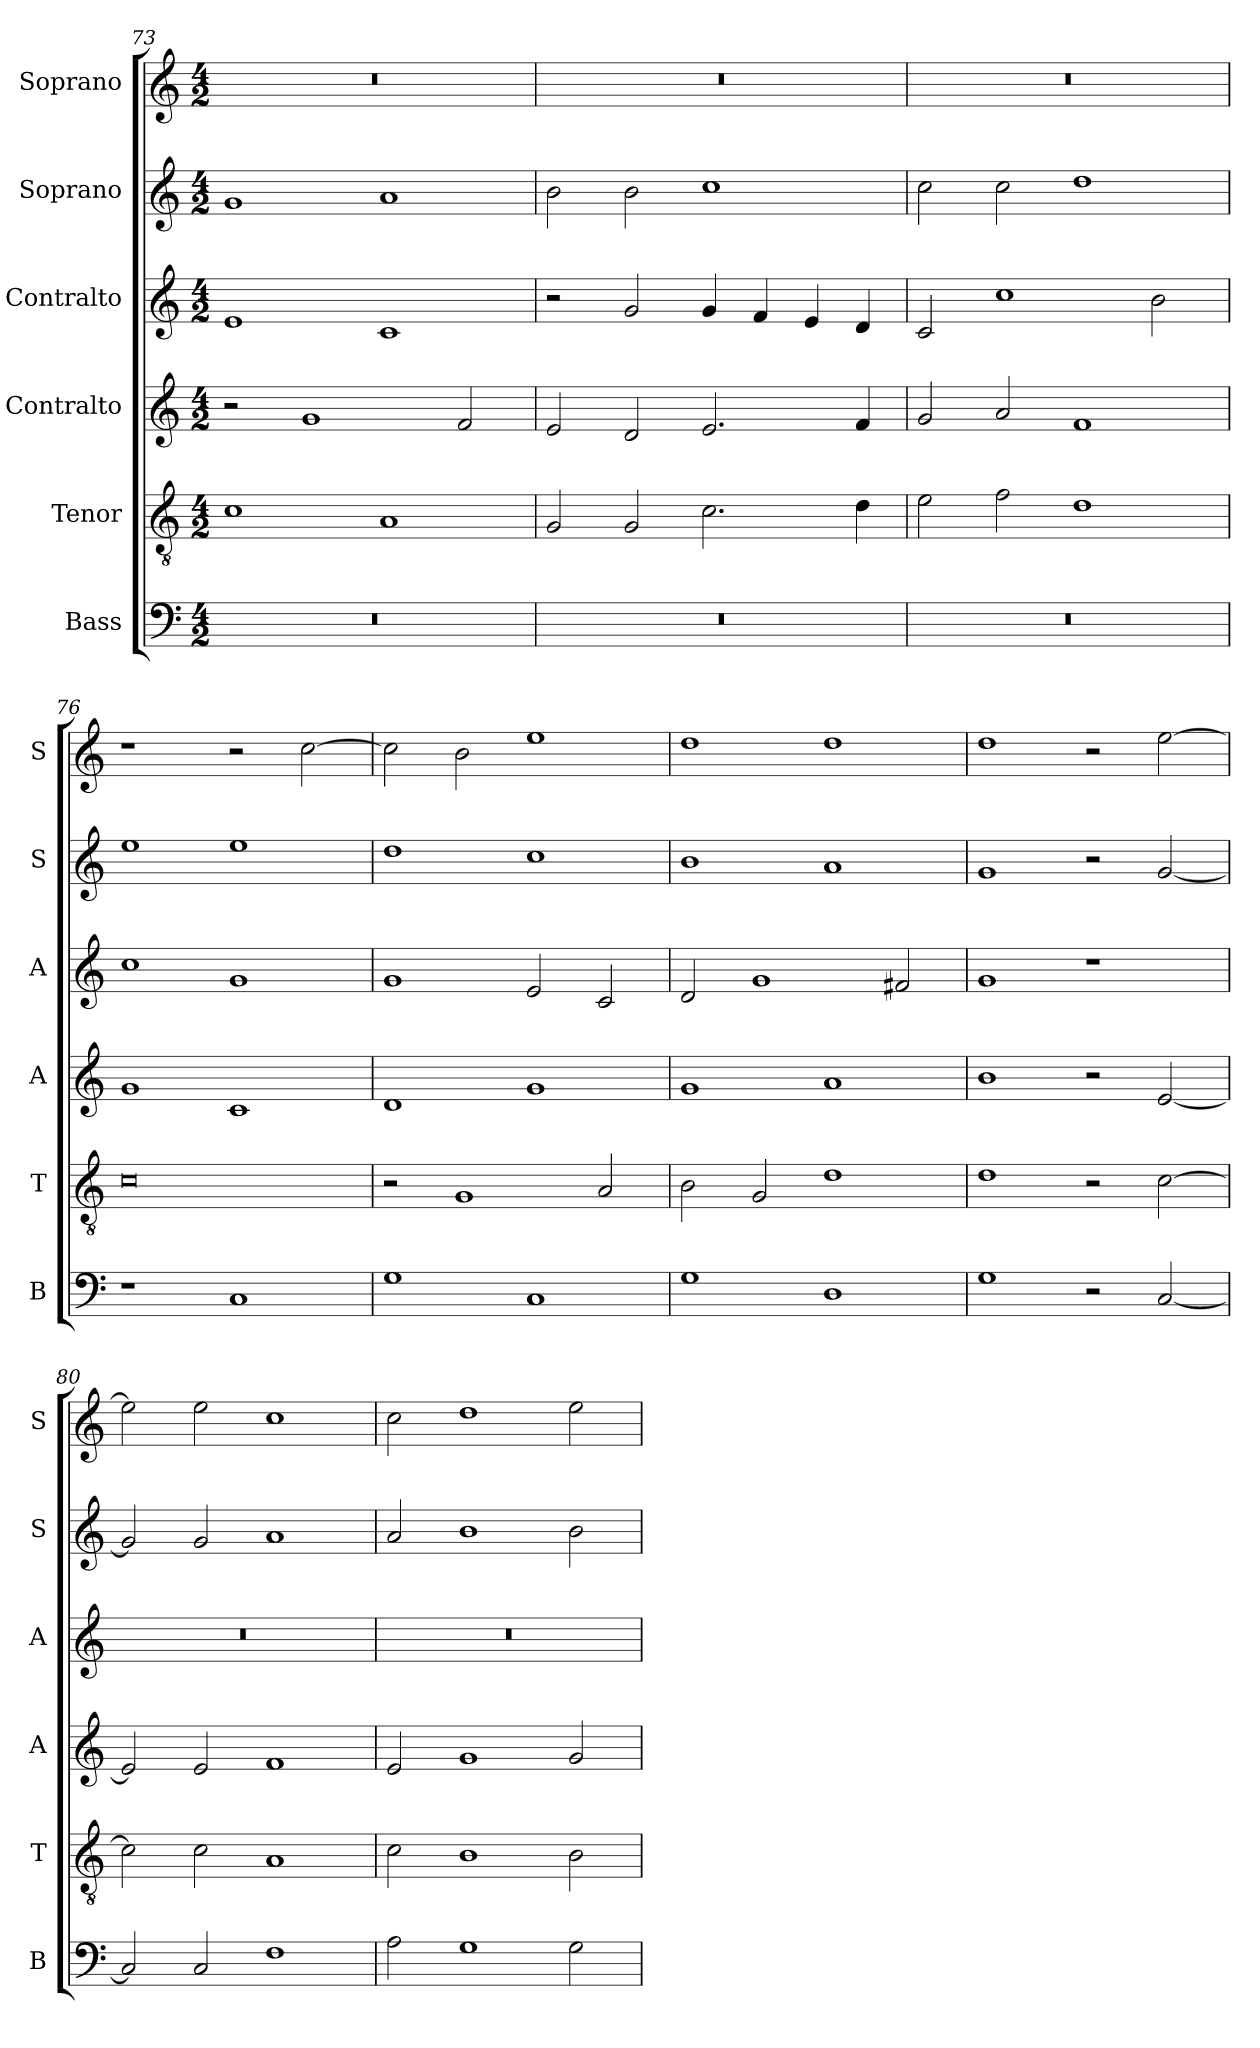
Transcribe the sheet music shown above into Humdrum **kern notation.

**kern	**kern	**kern	**kern	**kern	**kern
*part6	*part5	*part4	*part3	*part2	*part1
*staff6	*staff5	*staff4	*staff3	*staff2	*staff1
*I"Bass	*I"Tenor	*I"Contralto	*I"Contralto	*I"Soprano	*I"Soprano
*I'B	*I'T	*I'A	*I'A	*I'S	*I'S
*clefF4	*clefGv2	*clefG2	*clefG2	*clefG2	*clefG2
*k[]	*k[]	*k[]	*k[]	*k[]	*k[]
*C:ion	*C:ion	*C:ion	*C:ion	*C:ion	*C:ion
*M4/2	*M4/2	*M4/2	*M4/2	*M4/2	*M4/2
=73	=73	=73	=73	=73	=73
0r	1c	2r	1e	1g	0r
.	.	1g	.	.	.
.	1A	.	1c	1a	.
.	.	2f	.	.	.
=74	=74	=74	=74	=74	=74
0r	2G	2e	2r	2b	0r
.	2G	2d	2g	2b	.
.	2.c	2.e	4g	1cc	.
.	.	.	4f	.	.
.	.	.	4e	.	.
.	4d	4f	4d	.	.
=75	=75	=75	=75	=75	=75
0r	2e	2g	2c	2cc	0r
.	2f	2a	1cc	2cc	.
.	1d	1f	.	1dd	.
.	.	.	2b	.	.
=76	=76	=76	=76	=76	=76
1r	0c	1g	1cc	1ee	1r
1C	.	1c	1g	1ee	2r
.	.	.	.	.	[2cc
=77	=77	=77	=77	=77	=77
1G	2r	1d	1g	1dd	2cc]
.	1G	.	.	.	2b
1C	.	1g	2e	1cc	1ee
.	2A	.	2c	.	.
=78	=78	=78	=78	=78	=78
1G	2B	1g	2d	1b	1dd
.	2G	.	1g	.	.
1D	1d	1a	.	1a	1dd
.	.	.	2f#X	.	.
=79	=79	=79	=79	=79	=79
1G	1d	1b	1g	1g	1dd
2r	2r	2r	1r	2r	2r
[2C	[2c	[2e	.	[2g	[2ee
=80	=80	=80	=80	=80	=80
2C]	2c]	2e]	0r	2g]	2ee]
2C	2c	2e	.	2g	2ee
1F	1A	1f	.	1a	1cc
=81	=81	=81	=81	=81	=81
2A	2c	2e	0r	2a	2cc
1G	1B	1g	.	1b	1dd
2G	2B	2g	.	2b	2ee
=	=	=	=	=	=
*-	*-	*-	*-	*-	*-
